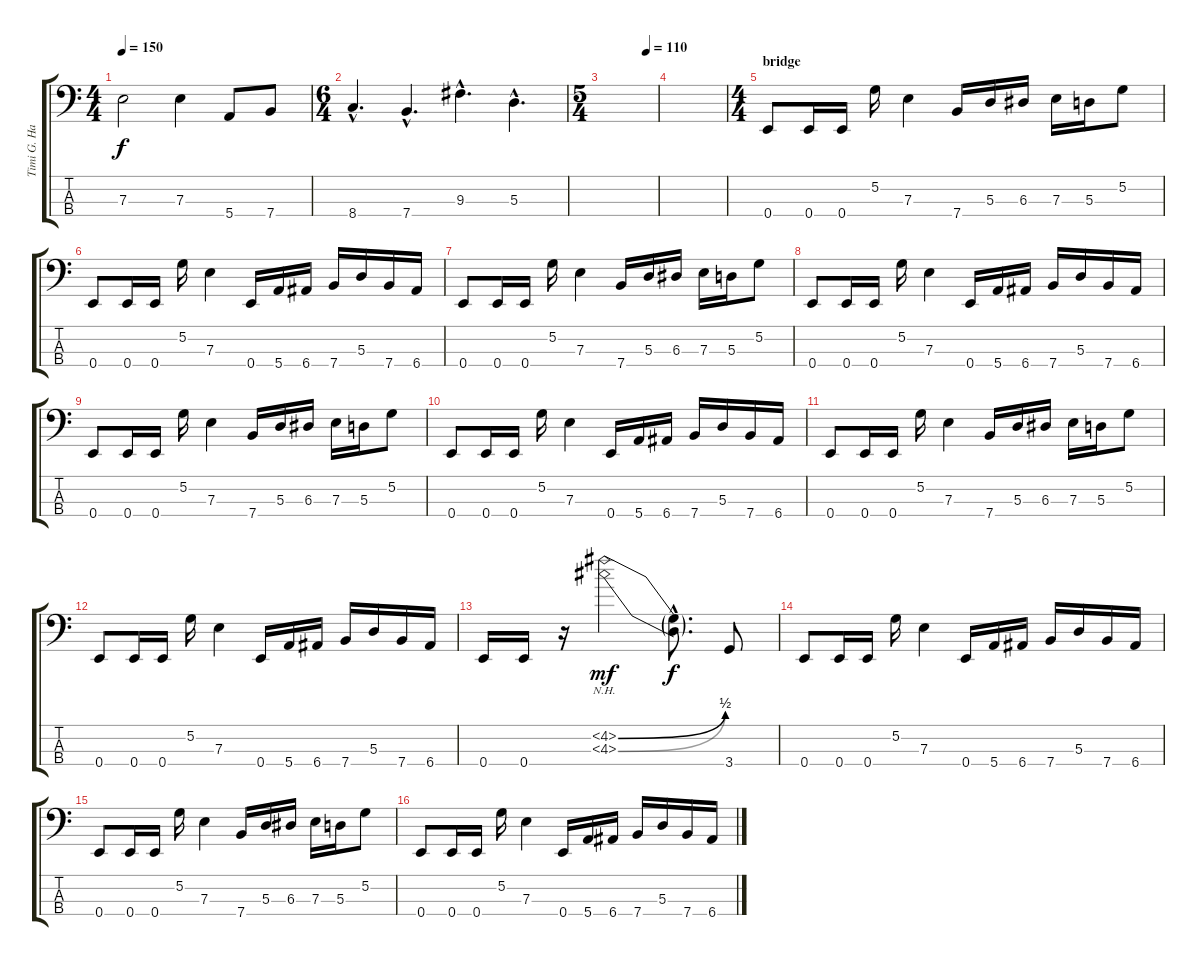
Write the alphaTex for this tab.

\track ("Timi G. Hansen" "Timi G. Ha") {instrument electricbasspick}
\staff {score tabs}
\tuning (G2 D2 A1 E1) {hide}
\ts (4 4)
\tempo 150
\clef f4
\ks c
7.3.2{dy f} 7.3.4 5.4.8 7.4.8 |
\ts (6 4)
8.4{hac}.4{d} 7.4{hac}.4{d} 9.3{hac}.4{d} 5.3{hac}.4{d} |
\ts (5 4)
\tempo (110 0.8)
|
|
\ts (4 4)
\section ("" "bridge")
0.4.8 0.4.16 0.4.16 5.2.16 7.3.4 7.4.16 5.3.16 6.3.16 7.3.16 5.3.16 5.2.8 |
0.4.8 0.4.16 0.4.16 5.2.16 7.3.4 0.4.16 5.4.16 6.4.16 7.4.16 5.3.16 7.4.16 6.4.16 |
0.4.8 0.4.16 0.4.16 5.2.16 7.3.4 7.4.16 5.3.16 6.3.16 7.3.16 5.3.16 5.2.8 |
0.4.8 0.4.16 0.4.16 5.2.16 7.3.4 0.4.16 5.4.16 6.4.16 7.4.16 5.3.16 7.4.16 6.4.16 |
0.4.8 0.4.16 0.4.16 5.2.16 7.3.4 7.4.16 5.3.16 6.3.16 7.3.16 5.3.16 5.2.8 |
0.4.8 0.4.16 0.4.16 5.2.16 7.3.4 0.4.16 5.4.16 6.4.16 7.4.16 5.3.16 7.4.16 6.4.16 |
0.4.8 0.4.16 0.4.16 5.2.16 7.3.4 7.4.16 5.3.16 6.3.16 7.3.16 5.3.16 5.2.8 |
0.4.8 0.4.16 0.4.16 5.2.16 7.3.4 0.4.16 5.4.16 6.4.16 7.4.16 5.3.16 7.4.16 6.4.16 |
0.4.16 0.4.16 r.16 (4.2{be (bend 0 0 60 2) nh} 4.3{be (bend 0 0 60 2) nh}).2{dy mf} (4.2{hac t} 4.3{hac t}).8{d dy f} 3.4.8 |
0.4.8 0.4.16 0.4.16 5.2.16 7.3.4 0.4.16 5.4.16 6.4.16 7.4.16 5.3.16 7.4.16 6.4.16 |
0.4.8 0.4.16 0.4.16 5.2.16 7.3.4 7.4.16 5.3.16 6.3.16 7.3.16 5.3.16 5.2.8 |
0.4.8 0.4.16 0.4.16 5.2.16 7.3.4 0.4.16 5.4.16 6.4.16 7.4.16 5.3.16 7.4.16 6.4.16
